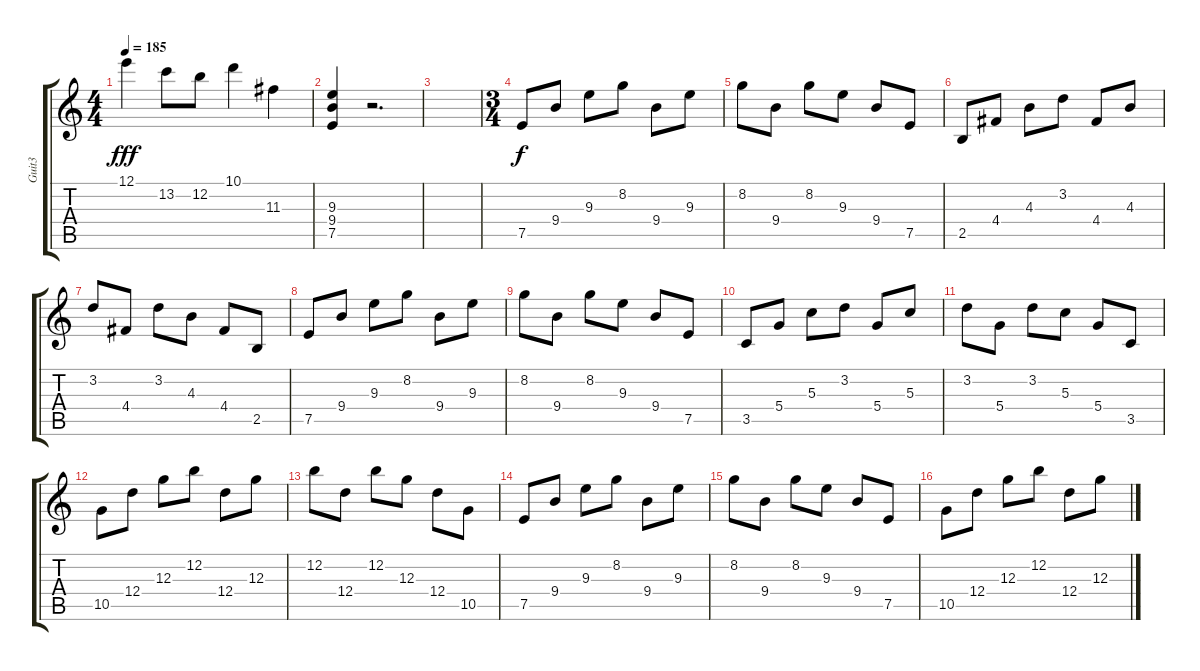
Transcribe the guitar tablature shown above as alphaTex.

\track ("Guit3" "Guit3") {instrument acousticguitarnylon}
\staff {score tabs}
\tuning (E4 B3 G3 D3 A2 E2) {hide}
\ts (4 4)
\tempo 185
\clef g2
\ks c
12.1.4{dy fff} 13.2.8 12.2.8 10.1.4 11.3.4 |
(9.3 9.4 7.5).4 r.2{d} |
|
\ts (3 4)
7.5.8{dy f volume 11 instrument acousticguitarnylon} 9.4.8 9.3.8 8.2.8 9.4.8 9.3.8 |
8.2.8 9.4.8 8.2.8 9.3.8 9.4.8 7.5.8 |
2.5.8 4.4.8 4.3.8 3.2.8 4.4.8 4.3.8 |
3.2.8 4.4.8 3.2.8 4.3.8 4.4.8 2.5.8 |
7.5.8 9.4.8 9.3.8 8.2.8 9.4.8 9.3.8 |
8.2.8 9.4.8 8.2.8 9.3.8 9.4.8 7.5.8 |
3.5.8 5.4.8 5.3.8 3.2.8 5.4.8 5.3.8 |
3.2.8 5.4.8 3.2.8 5.3.8 5.4.8 3.5.8 |
10.5.8 12.4.8 12.3.8 12.2.8 12.4.8 12.3.8 |
12.2.8 12.4.8 12.2.8 12.3.8 12.4.8 10.5.8 |
7.5.8 9.4.8 9.3.8 8.2.8 9.4.8 9.3.8 |
8.2.8 9.4.8 8.2.8 9.3.8 9.4.8 7.5.8 |
10.5.8 12.4.8 12.3.8 12.2.8 12.4.8 12.3.8
